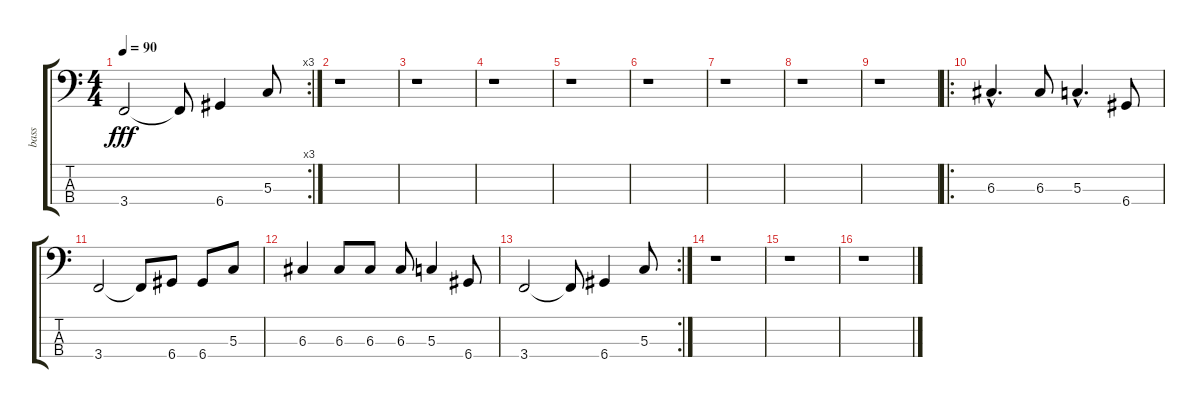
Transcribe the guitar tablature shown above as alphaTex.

\track ("bass" "bass") {instrument electricbassfinger}
\staff {score tabs}
\tuning (F2 C2 G1 D1) {hide}
\rc 3
\ts (4 4)
\tempo 90
\clef f4
\ks c
3.4.2{dy fff} 3.4{t}.8 6.4.4 5.3.8 |
r.1 |
r.1 |
r.1 |
r.1 |
r.1 |
r.1 |
r.1 |
r.1 |
\ro
6.3{hac}.4{d} 6.3.8 5.3{hac}.4{d} 6.4.8 |
3.4.2 3.4{t}.8 6.4.8 6.4.8 5.3.8 |
6.3.4 6.3.8 6.3.8 6.3.8 5.3.4 6.4.8 |
\rc 2
3.4.2 3.4{t}.8 6.4.4 5.3.8 |
r.1 |
r.1 |
r.1
